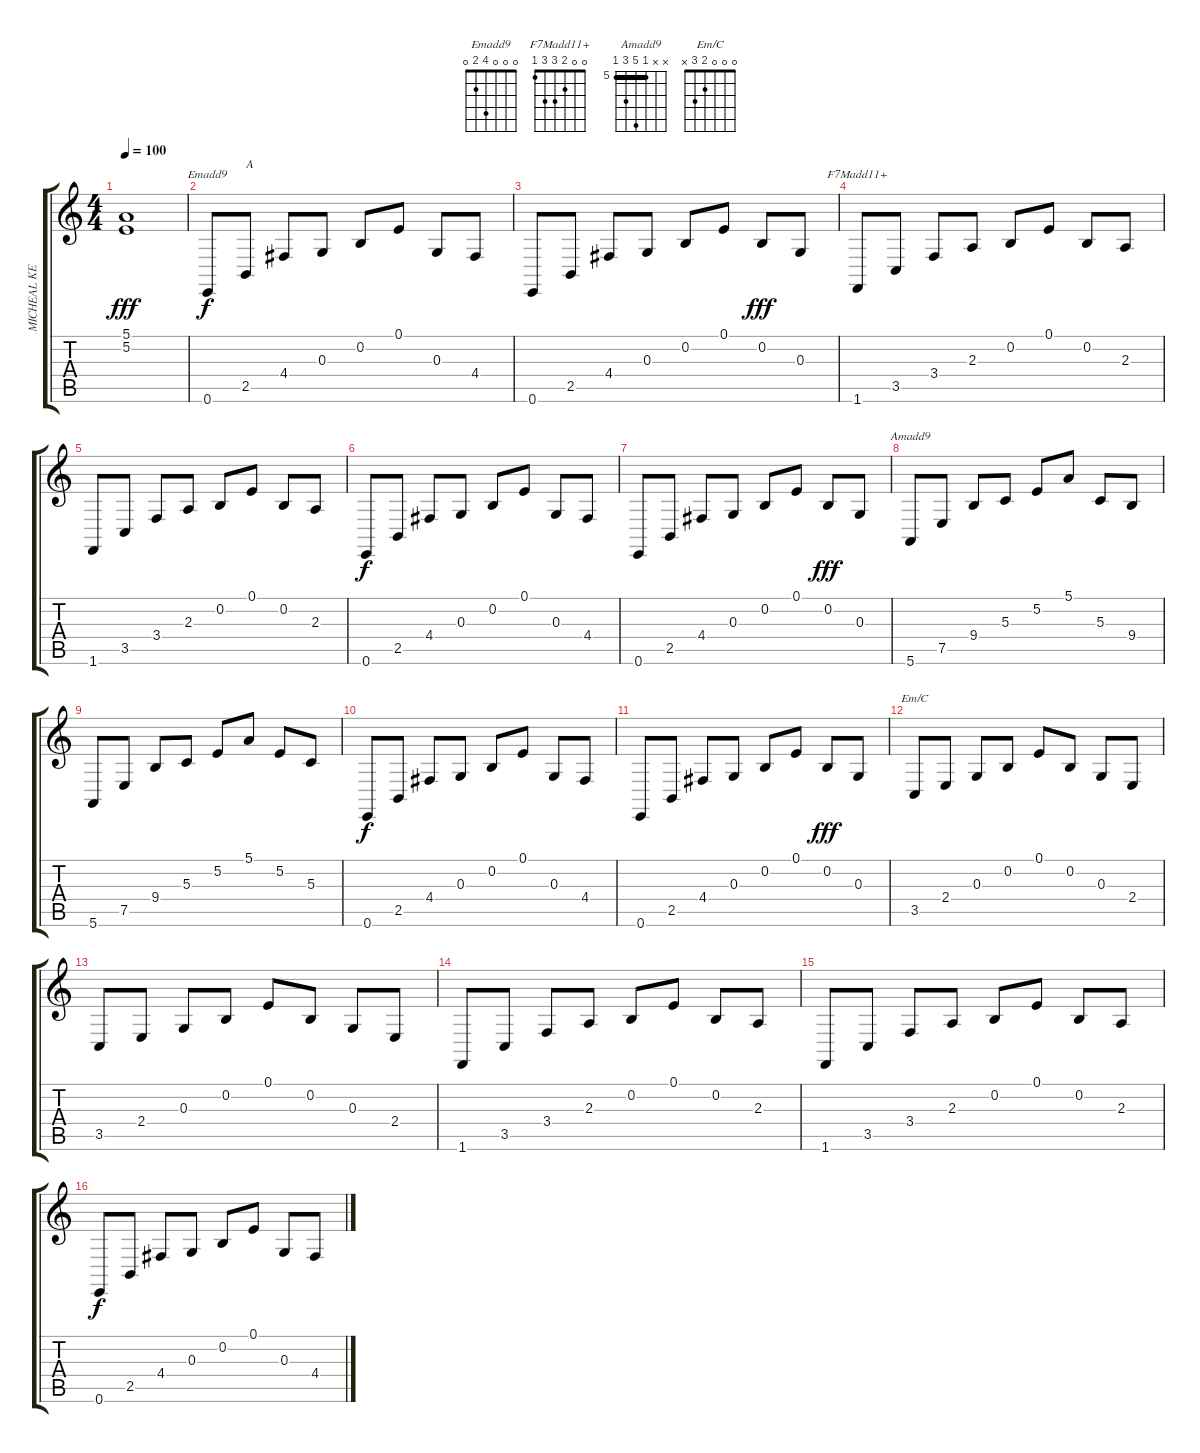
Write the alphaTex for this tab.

\track ("MICHEAL KENNEALY" "MICHEAL KE") {instrument sitar}
\staff {score tabs}
\tuning (E4 B3 G3 D3 A2 E2) {hide}
\chord ("Emadd9" 0 0 0 4 2 0)
\chord ("F7Madd11+" 0 0 2 3 3 1)
\chord ("Amadd9" x x 5 9 7 5) {firstfret 5 barre 5}
\chord ("Em/C" 0 0 0 2 3 x)
\ts (4 4)
\tempo 100
\clef g2
\ks c
(5.1 5.2).1{dy fff} |
0.6.8{ch "Emadd9" dy f} 2.5.8{txt "A"} 4.4.8 0.3.8 0.2.8 0.1.8 0.3.8 4.4.8 |
0.6.8 2.5.8 4.4.8 0.3.8 0.2.8 0.1.8 0.2.8{dy fff} 0.3.8 |
1.6.8{ch "F7Madd11+"} 3.5.8 3.4.8 2.3.8 0.2.8 0.1.8 0.2.8 2.3.8 |
1.6.8 3.5.8 3.4.8 2.3.8 0.2.8 0.1.8 0.2.8 2.3.8 |
0.6.8{dy f} 2.5.8 4.4.8 0.3.8 0.2.8 0.1.8 0.3.8 4.4.8 |
0.6.8 2.5.8 4.4.8 0.3.8 0.2.8 0.1.8 0.2.8{dy fff} 0.3.8 |
5.6.8{ch "Amadd9"} 7.5.8 9.4.8 5.3.8 5.2.8 5.1.8 5.3.8 9.4.8 |
5.6.8 7.5.8 9.4.8 5.3.8 5.2.8 5.1.8 5.2.8 5.3.8 |
0.6.8{dy f} 2.5.8 4.4.8 0.3.8 0.2.8 0.1.8 0.3.8 4.4.8 |
0.6.8 2.5.8 4.4.8 0.3.8 0.2.8 0.1.8 0.2.8{dy fff} 0.3.8 |
3.5.8{ch "Em/C"} 2.4.8 0.3.8 0.2.8 0.1.8 0.2.8 0.3.8 2.4.8 |
3.5.8 2.4.8 0.3.8 0.2.8 0.1.8 0.2.8 0.3.8 2.4.8 |
1.6.8 3.5.8 3.4.8 2.3.8 0.2.8 0.1.8 0.2.8 2.3.8 |
1.6.8 3.5.8 3.4.8 2.3.8 0.2.8 0.1.8 0.2.8 2.3.8 |
0.6.8{dy f} 2.5.8 4.4.8 0.3.8 0.2.8 0.1.8 0.3.8 4.4.8
